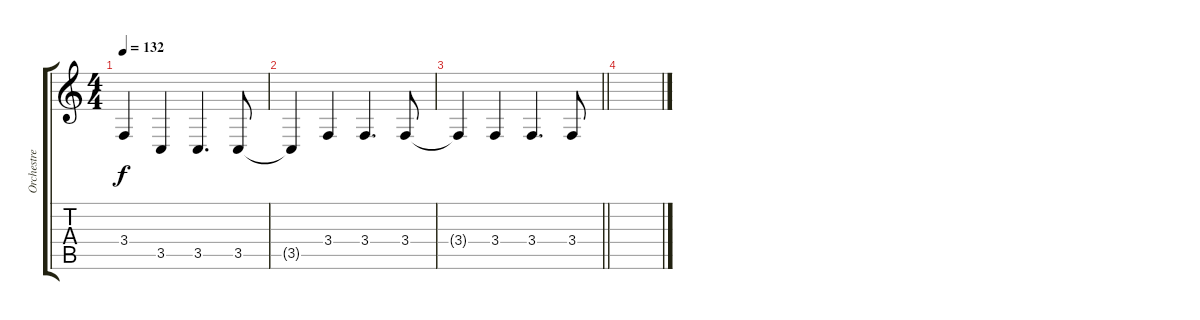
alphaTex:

\track ("Orchestre Violon" "Orchestre ") {instrument pizzicatostrings}
\staff {score tabs}
\tuning (E4 B3 G3 D3 A2 E2) {hide}
\ts (4 4)
\tempo 132
\clef g2
\ks c
3.4{t}.4{dy f} 3.5.4 3.5.4{d} 3.5.8 |
3.5{t}.4 3.4.4 3.4.4{d} 3.4.8 |
\barLineRight lightlight
3.4{t}.4 3.4.4 3.4.4{d} 3.4.8 |
\section ("" "")
